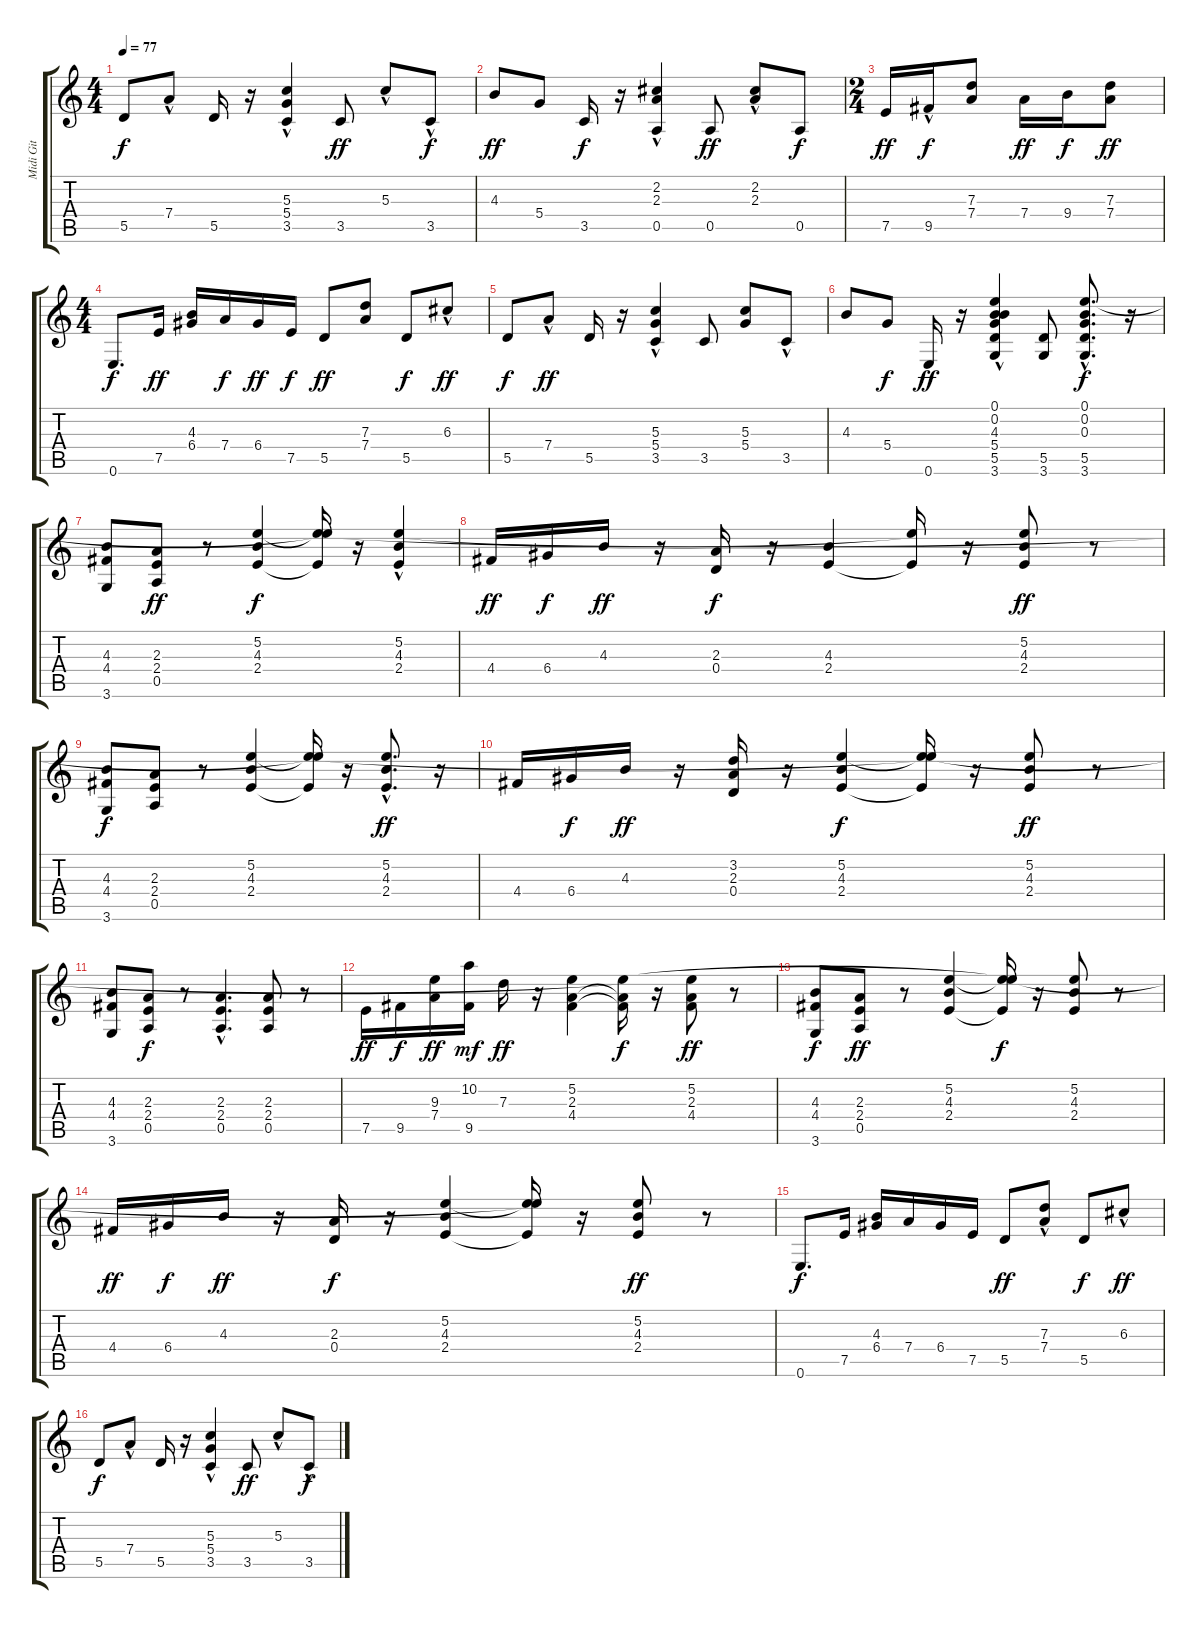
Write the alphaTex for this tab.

\track ("Midi Git" "Midi Git") {instrument electricguitarclean}
\staff {score tabs}
\tuning (E4 B3 G3 D3 A2 E2) {hide}
\ts (4 4)
\tempo 77
\clef g2
\ks c
5.5.8{dy f} 7.4{hac}.8 5.5.16 r.16 (5.3{hac} 5.4{hac} 3.5).4 3.5.8{dy ff} 5.3{hac}.8 3.5{hac}.8{dy f} |
4.3.8{dy ff} 5.4.8 3.5.16{dy f} r.16 (2.2 2.3{hac} 0.5).4 0.5.8{dy ff} (2.2{hac} 2.3{hac}).8 0.5.8{dy f} |
\ts (2 4)
7.5.16{dy ff} 9.5{hac}.16{dy f} (7.3 7.4).8 7.4.16{dy ff} 9.4.16{dy f} (7.3 7.4).8{dy ff} |
\ts (4 4)
0.6.8{d dy f} 7.5.16{dy ff} (4.3 6.4).16 7.4.16{dy f} 6.4.16{dy ff} 7.5.16{dy f} 5.5.8{dy ff} (7.3 7.4).8 5.5.8{dy f} 6.3{hac}.8{dy ff} |
5.5.8{dy f} 7.4{hac}.8{dy ff} 5.5.16 r.16 (5.3{hac} 5.4{hac} 3.5).4 3.5.8 (5.3 5.4).8 3.5{hac}.8 |
4.3.8 5.4.8{dy f} 0.6.16{dy ff} r.16 (0.1{hac} 0.2{hac} 4.3{hac} 5.4{hac} 5.5 3.6).4 (5.5 3.6).8 (0.1{hac} 0.2{hac} 0.3{hac} 5.5{hac} 3.6{hac}).8{d dy f} r.16 |
(4.3 4.4 3.6).8 (2.3 2.4 0.5).8{dy ff} r.8 (5.2 4.3 2.4).4{dy f} (0.1{t} 5.2{t} 2.4{t}).16 r.16 (5.2 4.3{hac} 2.4{hac}).4 |
4.4.16{dy ff} 6.4.16{dy f} 4.3.16{dy ff} r.16 (2.3 0.4).16{dy f} r.16 (4.3 2.4).4 (5.2{t} 2.4{t}).16 r.16 (5.2 4.3 2.4).8{dy ff} r.8 |
(4.3 4.4 3.6).8{dy f} (2.3 2.4 0.5).8 r.8 (5.2 4.3 2.4).4 (0.1{t} 5.2{t} 2.4{t}).16 r.16 (5.2{hac} 4.3{hac} 2.4{hac}).8{d dy ff} r.16 |
4.4.16 6.4.16{dy f} 4.3.16{dy ff} r.16 (3.2 2.3 0.4).16 r.16 (5.2 4.3 2.4).4{dy f} (0.1{t} 5.2{t} 2.4{t}).16 r.16 (5.2 4.3 2.4).8{dy ff} r.8 |
(4.3 4.4 3.6).8 (2.3 2.4 0.5).8{dy f} r.8 (2.3{hac} 2.4{hac} 0.5{hac}).4{d} (2.3 2.4 0.5).8 r.8 |
7.5.16{dy ff} 9.5.16{dy f} (9.3 7.4).16{dy ff} (10.2 9.5).16{dy mf} 7.3.16{dy ff} r.16 (5.2 2.3 4.4).4 (0.1{t} 2.3{t} 4.4{t}).16{dy f} r.16 (5.2 2.3 4.4).8{dy ff} r.8 |
(4.3 4.4 3.6).8{dy f} (2.3 2.4 0.5).8{dy ff} r.8 (5.2 4.3 2.4).4 (0.1{t} 5.2{t} 2.4{t}).16{dy f} r.16 (5.2 4.3 2.4).8 r.8 |
4.4.16{dy ff} 6.4.16{dy f} 4.3.16{dy ff} r.16 (2.3 0.4).16{dy f} r.16 (5.2 4.3 2.4).4 (0.1{t} 5.2{t} 2.4{t}).16 r.16 (5.2 4.3 2.4).8{dy ff} r.8 |
0.6.8{d dy f} 7.5.16 (4.3 6.4).16 7.4.16 6.4.16 7.5.16 5.5.8{dy ff} (7.3{hac} 7.4).8 5.5.8{dy f} 6.3{hac}.8{dy ff} |
5.5.8{dy f} 7.4{hac}.8 5.5.16 r.16 (5.3{hac} 5.4{hac} 3.5).4 3.5.8{dy ff} 5.3{hac}.8 3.5{hac}.8{dy f}
